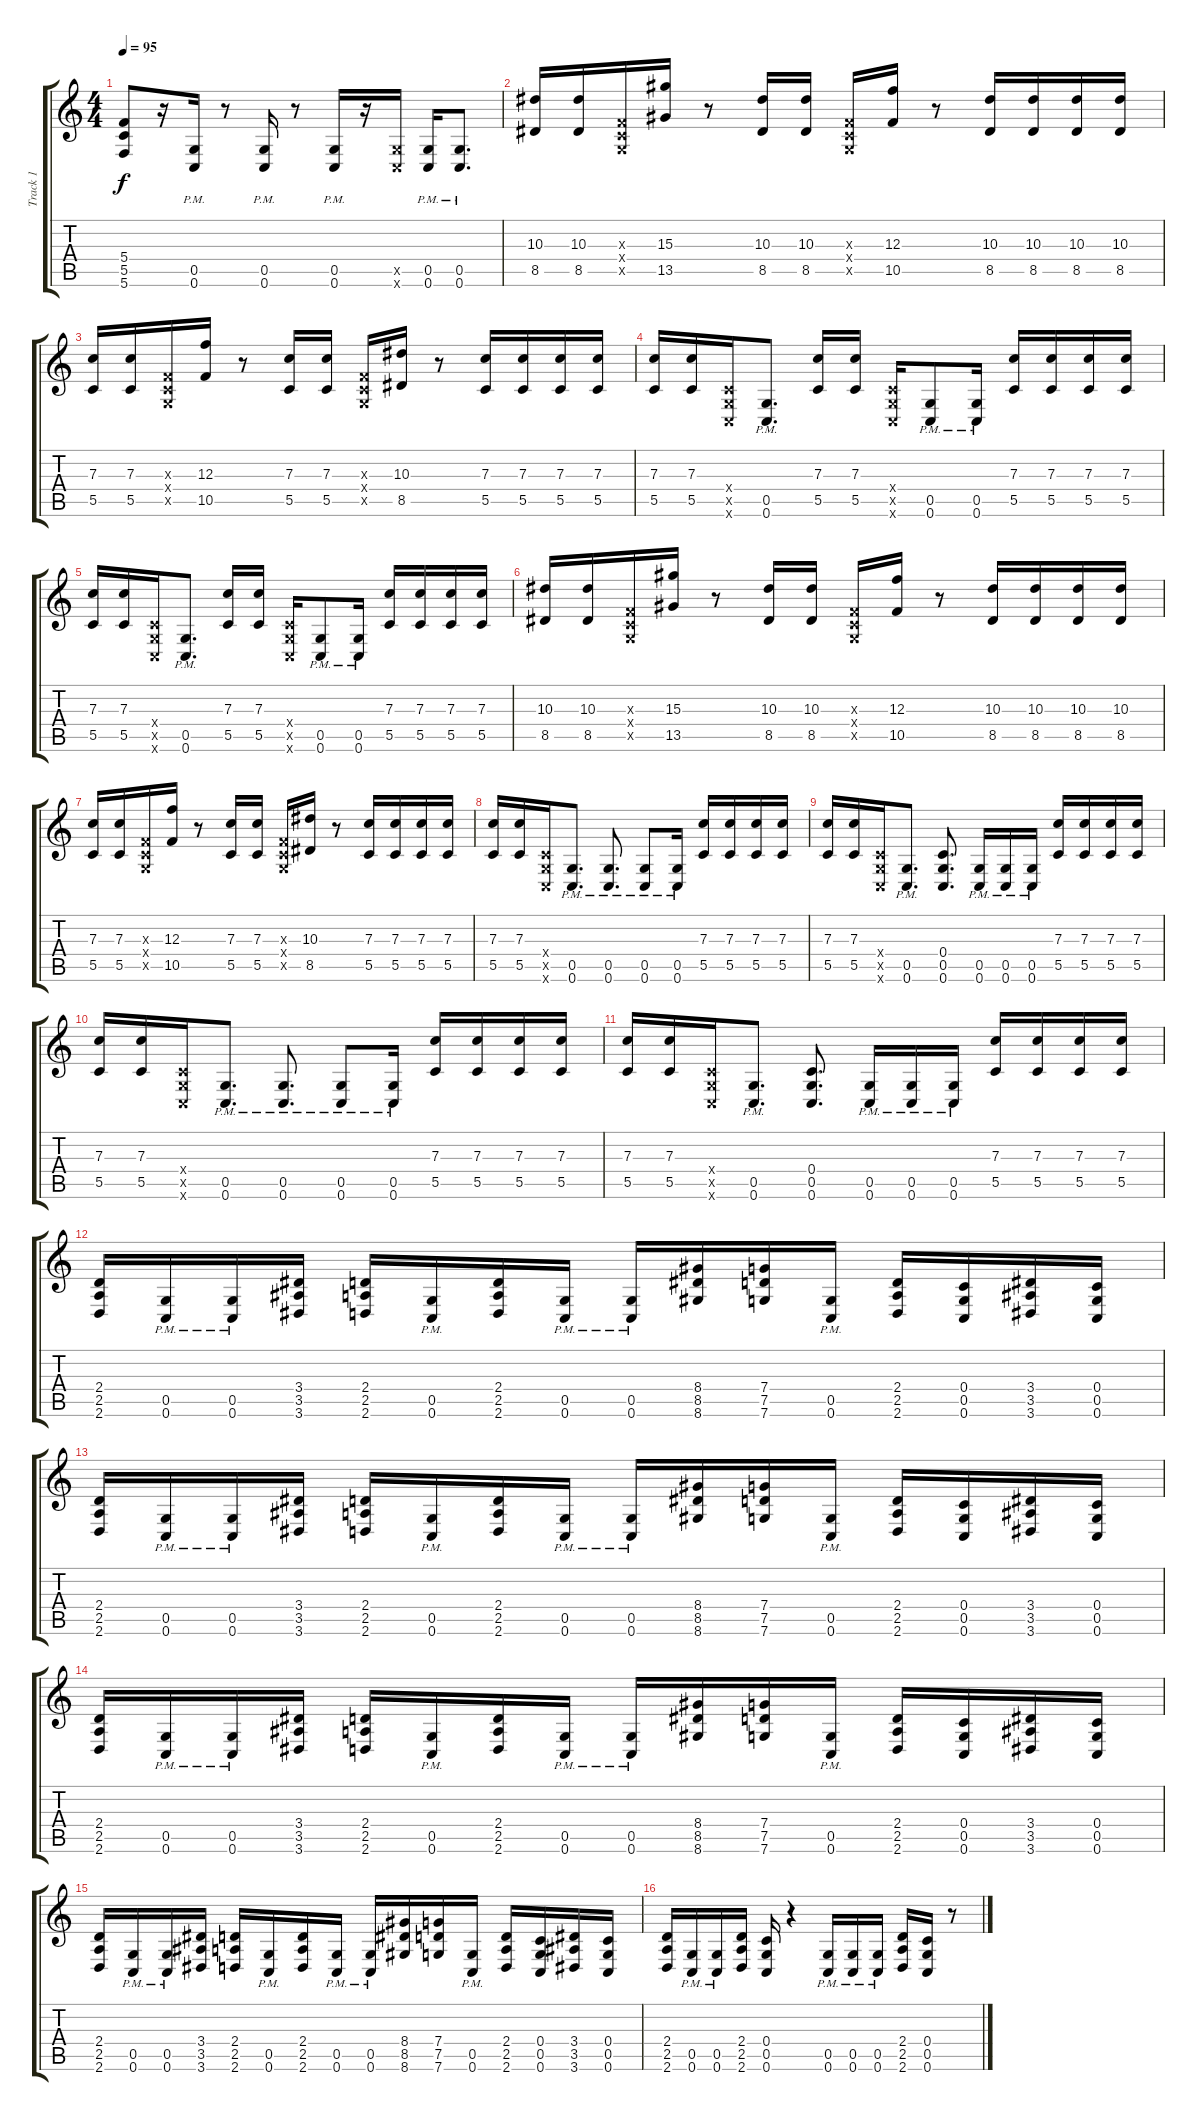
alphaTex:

\track ("Track 1" "Track 1") {instrument distortionguitar}
\staff {score tabs}
\tuning (D4 A3 F3 C3 G2 C2) {hide}
\ts (4 4)
\tempo 95
\clef g2
\ks c
(5.4 5.5 5.6).8{dy f} r.16 (0.5{pm} 0.6{pm}).16 r.8 (0.5{pm} 0.6{pm}).16 r.8 (0.5{pm} 0.6{pm}).16 r.16 (0.5{x} 0.6{x}).16 (0.5{pm} 0.6{pm}).16 (0.5{pm} 0.6{pm}).8{d} |
(10.3 8.5).16 (10.3 8.5).16 (0.3{x} 0.4{x} 0.5{x}).16 (15.3 13.5).16 r.8 (10.3 8.5).16 (10.3 8.5).16 (0.3{x} 0.4{x} 0.5{x}).16 (12.3 10.5).16 r.8 (10.3 8.5).16 (10.3 8.5).16 (10.3 8.5).16 (10.3 8.5).16 |
(7.3 5.5).16 (7.3 5.5).16 (0.3{x} 0.4{x} 0.5{x}).16 (12.3 10.5).16 r.8 (7.3 5.5).16 (7.3 5.5).16 (0.3{x} 0.4{x} 0.5{x}).16 (10.3 8.5).16 r.8 (7.3 5.5).16 (7.3 5.5).16 (7.3 5.5).16 (7.3 5.5).16 |
(7.3 5.5).16 (7.3 5.5).16 (0.4{x} 0.5{x} 0.6{x}).16 (0.5{pm} 0.6{pm}).8{d} (7.3 5.5).16 (7.3 5.5).16 (0.4{x} 0.5{x} 0.6{x}).16 (0.5{pm} 0.6{pm}).8 (0.5{pm} 0.6{pm}).16 (7.3 5.5).16 (7.3 5.5).16 (7.3 5.5).16 (7.3 5.5).16 |
(7.3 5.5).16 (7.3 5.5).16 (0.4{x} 0.5{x} 0.6{x}).16 (0.5{pm} 0.6{pm}).8{d} (7.3 5.5).16 (7.3 5.5).16 (0.4{x} 0.5{x} 0.6{x}).16 (0.5{pm} 0.6{pm}).8 (0.5{pm} 0.6{pm}).16 (7.3 5.5).16 (7.3 5.5).16 (7.3 5.5).16 (7.3 5.5).16 |
(10.3 8.5).16 (10.3 8.5).16 (0.3{x} 0.4{x} 0.5{x}).16 (15.3 13.5).16 r.8 (10.3 8.5).16 (10.3 8.5).16 (0.3{x} 0.4{x} 0.5{x}).16 (12.3 10.5).16 r.8 (10.3 8.5).16 (10.3 8.5).16 (10.3 8.5).16 (10.3 8.5).16 |
(7.3 5.5).16 (7.3 5.5).16 (0.3{x} 0.4{x} 0.5{x}).16 (12.3 10.5).16 r.8 (7.3 5.5).16 (7.3 5.5).16 (0.3{x} 0.4{x} 0.5{x}).16 (10.3 8.5).16 r.8 (7.3 5.5).16 (7.3 5.5).16 (7.3 5.5).16 (7.3 5.5).16 |
(7.3 5.5).16 (7.3 5.5).16 (0.4{x} 0.5{x} 0.6{x}).16 (0.5{pm} 0.6{pm}).8{d} (0.5{pm} 0.6{pm}).8{d} (0.5{pm} 0.6{pm}).8 (0.5{pm} 0.6{pm}).16 (7.3 5.5).16 (7.3 5.5).16 (7.3 5.5).16 (7.3 5.5).16 |
(7.3 5.5).16 (7.3 5.5).16 (0.4{x} 0.5{x} 0.6{x}).16 (0.5{pm} 0.6{pm}).8{d} (0.4 0.5 0.6).8{d} (0.5{pm} 0.6{pm}).16 (0.5{pm} 0.6{pm}).16 (0.5{pm} 0.6{pm}).16 (7.3 5.5).16 (7.3 5.5).16 (7.3 5.5).16 (7.3 5.5).16 |
(7.3 5.5).16 (7.3 5.5).16 (0.4{x} 0.5{x} 0.6{x}).16 (0.5{pm} 0.6{pm}).8{d} (0.5{pm} 0.6{pm}).8{d} (0.5{pm} 0.6{pm}).8 (0.5{pm} 0.6{pm}).16 (7.3 5.5).16 (7.3 5.5).16 (7.3 5.5).16 (7.3 5.5).16 |
(7.3 5.5).16 (7.3 5.5).16 (0.4{x} 0.5{x} 0.6{x}).16 (0.5{pm} 0.6{pm}).8{d} (0.4 0.5 0.6).8{d} (0.5{pm} 0.6{pm}).16 (0.5{pm} 0.6{pm}).16 (0.5{pm} 0.6{pm}).16 (7.3 5.5).16 (7.3 5.5).16 (7.3 5.5).16 (7.3 5.5).16 |
(2.4 2.5 2.6).16 (0.5{pm} 0.6{pm}).16 (0.5{pm} 0.6{pm}).16 (3.4 3.5 3.6).16 (2.4 2.5 2.6).16 (0.5{pm} 0.6{pm}).16 (2.4 2.5 2.6).16 (0.5{pm} 0.6{pm}).16 (0.5{pm} 0.6{pm}).16 (8.4 8.5 8.6).16 (7.4 7.5 7.6).16 (0.5{pm} 0.6{pm}).16 (2.4 2.5 2.6).16 (0.4 0.5 0.6).16 (3.4 3.5 3.6).16 (0.4 0.5 0.6).16 |
(2.4 2.5 2.6).16 (0.5{pm} 0.6{pm}).16 (0.5{pm} 0.6{pm}).16 (3.4 3.5 3.6).16 (2.4 2.5 2.6).16 (0.5{pm} 0.6{pm}).16 (2.4 2.5 2.6).16 (0.5{pm} 0.6{pm}).16 (0.5{pm} 0.6{pm}).16 (8.4 8.5 8.6).16 (7.4 7.5 7.6).16 (0.5{pm} 0.6{pm}).16 (2.4 2.5 2.6).16 (0.4 0.5 0.6).16 (3.4 3.5 3.6).16 (0.4 0.5 0.6).16 |
(2.4 2.5 2.6).16 (0.5{pm} 0.6{pm}).16 (0.5{pm} 0.6{pm}).16 (3.4 3.5 3.6).16 (2.4 2.5 2.6).16 (0.5{pm} 0.6{pm}).16 (2.4 2.5 2.6).16 (0.5{pm} 0.6{pm}).16 (0.5{pm} 0.6{pm}).16 (8.4 8.5 8.6).16 (7.4 7.5 7.6).16 (0.5{pm} 0.6{pm}).16 (2.4 2.5 2.6).16 (0.4 0.5 0.6).16 (3.4 3.5 3.6).16 (0.4 0.5 0.6).16 |
(2.4 2.5 2.6).16 (0.5{pm} 0.6{pm}).16 (0.5{pm} 0.6{pm}).16 (3.4 3.5 3.6).16 (2.4 2.5 2.6).16 (0.5{pm} 0.6{pm}).16 (2.4 2.5 2.6).16 (0.5{pm} 0.6{pm}).16 (0.5{pm} 0.6{pm}).16 (8.4 8.5 8.6).16 (7.4 7.5 7.6).16 (0.5{pm} 0.6{pm}).16 (2.4 2.5 2.6).16 (0.4 0.5 0.6).16 (3.4 3.5 3.6).16 (0.4 0.5 0.6).16 |
(2.4 2.5 2.6).16 (0.5{pm} 0.6{pm}).16 (0.5{pm} 0.6{pm}).16 (2.4 2.5 2.6).16 (0.4 0.5 0.6).16 r.4 (0.5{pm} 0.6{pm}).16 (0.5{pm} 0.6{pm}).16 (0.5{pm} 0.6{pm}).16 (2.4 2.5 2.6).16 (0.4 0.5 0.6).16 r.8
